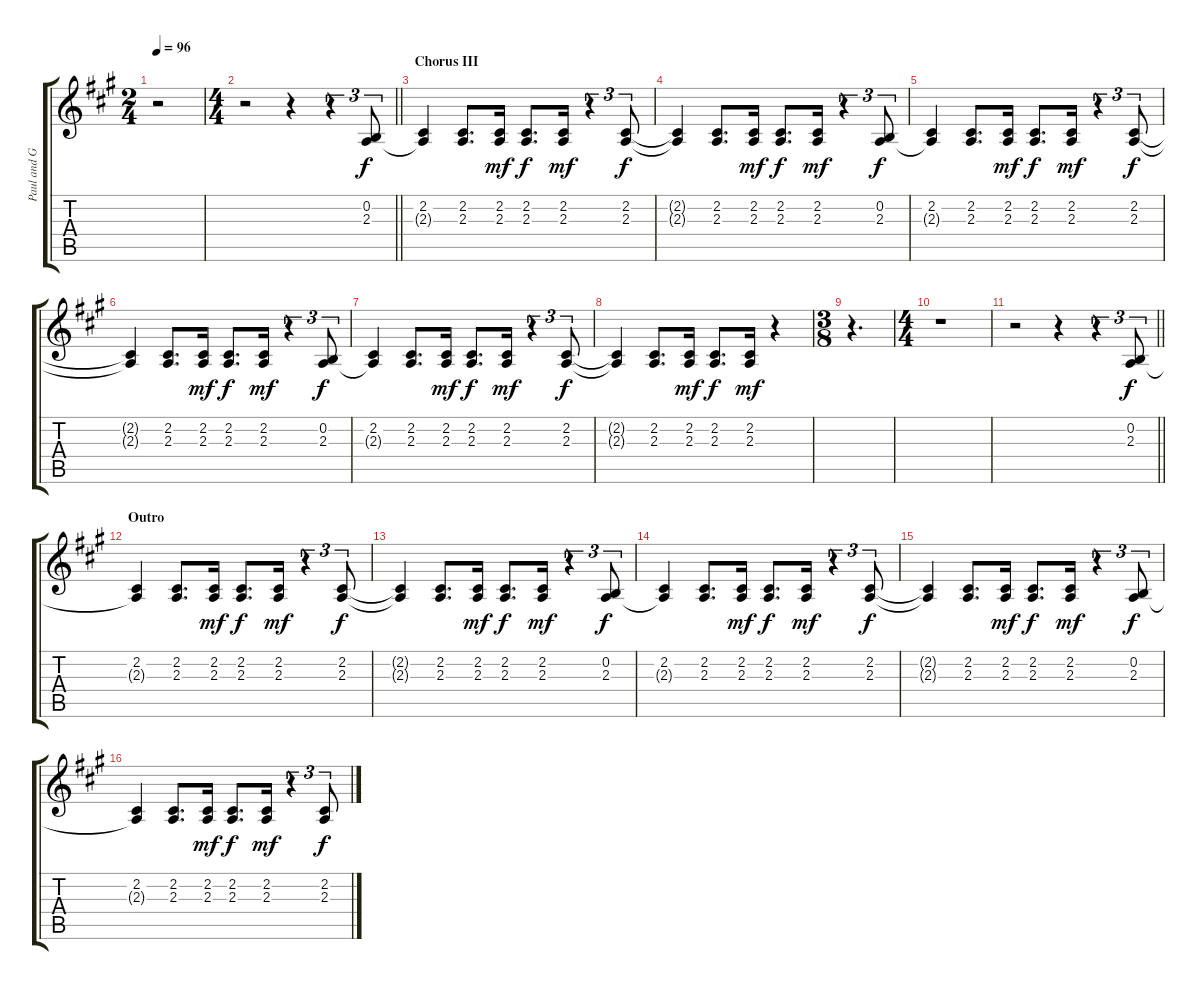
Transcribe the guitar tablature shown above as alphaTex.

\track ("Paul and George - Back Vocals" "Paul and G") {instrument altosax}
\staff {score tabs}
\tuning (E4 B3 G3 D3 A2 E2) {hide}
\ts (2 4)
\tempo 96
\clef g2
\ks a
r.2{dy f} |
\ts (4 4)
\barLineRight lightlight
r.2 r.4 r.4{tu (3 2)} (0.2 2.3).8{tu (3 2)} |
\section ("" "Chorus III")
(2.2 2.3{t}).4 (2.2 2.3).8{d} (2.2 2.3).16{dy mf} (2.2 2.3).8{d dy f} (2.2 2.3).16{dy mf} r.4{tu (3 2)} (2.2 2.3).8{tu (3 2) dy f} |
(2.2{t} 2.3{t}).4 (2.2 2.3).8{d} (2.2 2.3).16{dy mf} (2.2 2.3).8{d dy f} (2.2 2.3).16{dy mf} r.4{tu (3 2)} (0.2 2.3).8{tu (3 2) dy f} |
(2.2 2.3{t}).4 (2.2 2.3).8{d} (2.2 2.3).16{dy mf} (2.2 2.3).8{d dy f} (2.2 2.3).16{dy mf} r.4{tu (3 2)} (2.2 2.3).8{tu (3 2) dy f} |
(2.2{t} 2.3{t}).4 (2.2 2.3).8{d} (2.2 2.3).16{dy mf} (2.2 2.3).8{d dy f} (2.2 2.3).16{dy mf} r.4{tu (3 2)} (0.2 2.3).8{tu (3 2) dy f} |
(2.2 2.3{t}).4 (2.2 2.3).8{d} (2.2 2.3).16{dy mf} (2.2 2.3).8{d dy f} (2.2 2.3).16{dy mf} r.4{tu (3 2)} (2.2 2.3).8{tu (3 2) dy f} |
(2.2{t} 2.3{t}).4 (2.2 2.3).8{d} (2.2 2.3).16{dy mf} (2.2 2.3).8{d dy f} (2.2 2.3).16{dy mf} r.4 |
\ts (3 8)
r.4{d} |
\ts (4 4)
r.1 |
\barLineRight lightlight
r.2 r.4 r.4{tu (3 2)} (0.2 2.3).8{tu (3 2) dy f} |
\section ("" "Outro")
(2.2 2.3{t}).4 (2.2 2.3).8{d} (2.2 2.3).16{dy mf} (2.2 2.3).8{d dy f} (2.2 2.3).16{dy mf} r.4{tu (3 2)} (2.2 2.3).8{tu (3 2) dy f} |
(2.2{t} 2.3{t}).4 (2.2 2.3).8{d} (2.2 2.3).16{dy mf} (2.2 2.3).8{d dy f} (2.2 2.3).16{dy mf} r.4{tu (3 2)} (0.2 2.3).8{tu (3 2) dy f} |
(2.2 2.3{t}).4 (2.2 2.3).8{d} (2.2 2.3).16{dy mf} (2.2 2.3).8{d dy f} (2.2 2.3).16{dy mf} r.4{tu (3 2)} (2.2 2.3).8{tu (3 2) dy f} |
(2.2{t} 2.3{t}).4 (2.2 2.3).8{d} (2.2 2.3).16{dy mf} (2.2 2.3).8{d dy f} (2.2 2.3).16{dy mf} r.4{tu (3 2)} (0.2 2.3).8{tu (3 2) dy f} |
(2.2 2.3{t}).4 (2.2 2.3).8{d} (2.2 2.3).16{dy mf} (2.2 2.3).8{d dy f} (2.2 2.3).16{dy mf} r.4{tu (3 2)} (2.2 2.3).8{tu (3 2) dy f}
